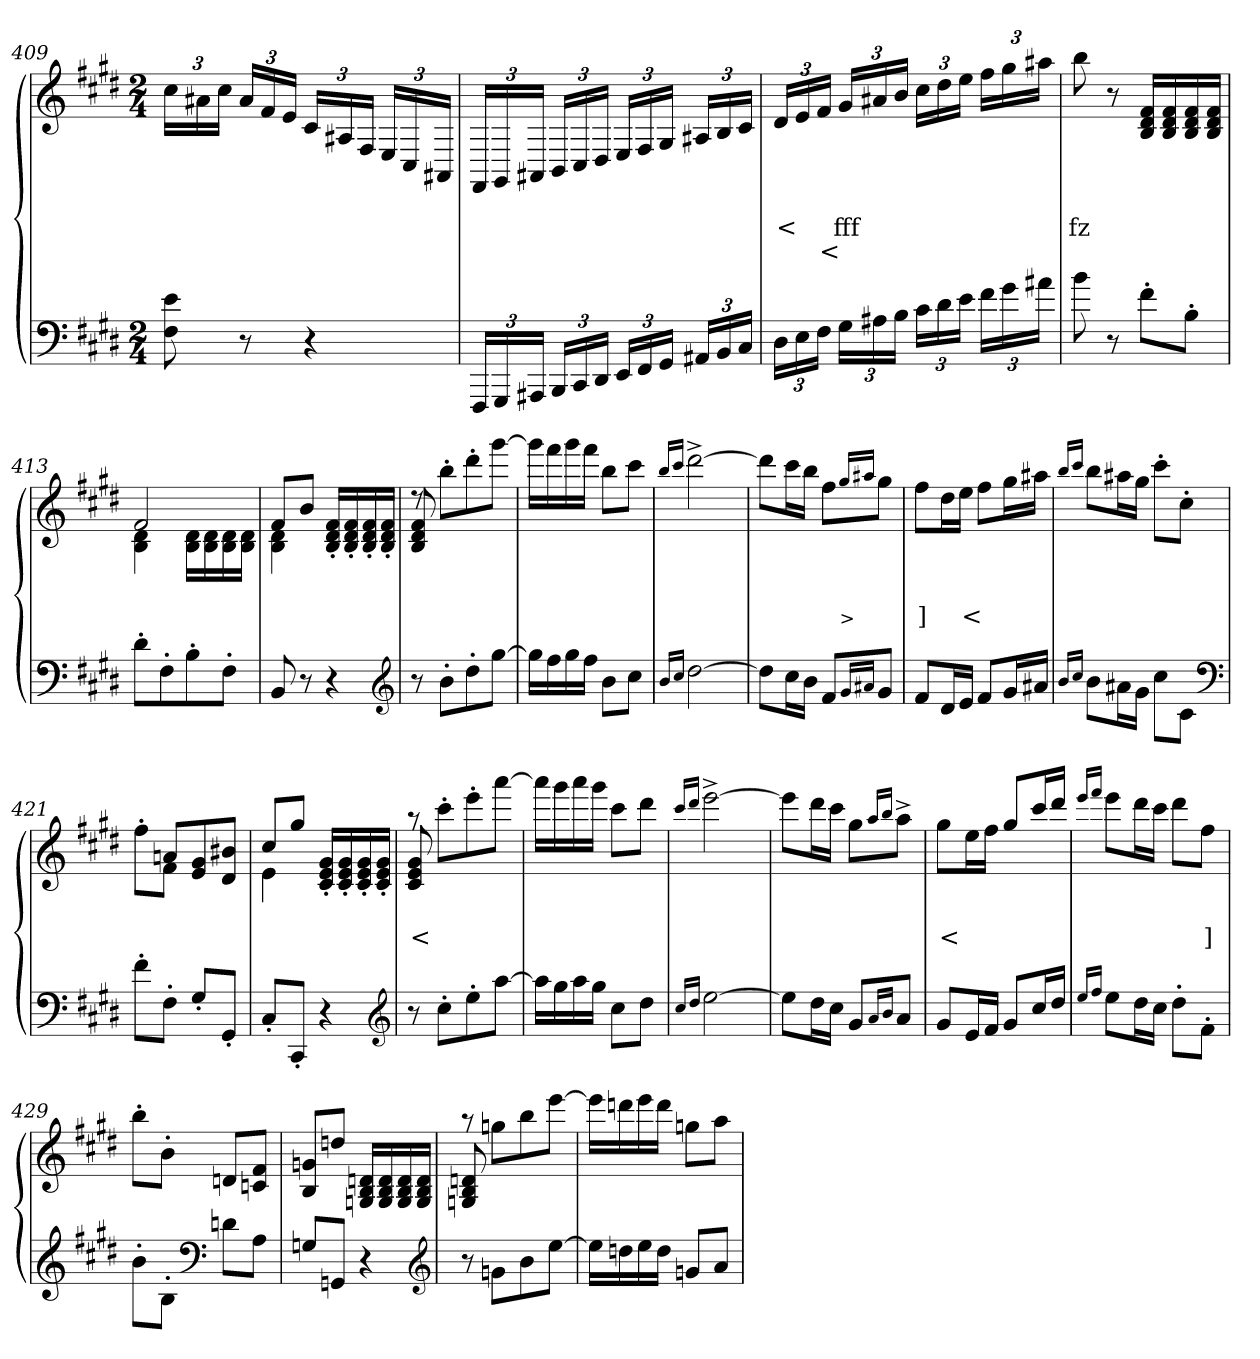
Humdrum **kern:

**kern	**kern	**text	**text	**text
*part2	*part1	*part1	*part1	*part1
*staff2	*staff1	*staff1	*staff1	*staff1
*clefF4	*clefG2	*	*	*
*k[f#c#g#d#]	*k[f#c#g#d#]	*	*	*
*M2/4	*M2/4	*	*	*
=409	=409	=409	=409	=409
8e 8F#	24cc#LL	.	.	.
.	24a#X	.	.	.
.	24cc#JJ	.	.	.
8r	24a#LL	.	.	.
.	24f#	.	.	.
.	24eJJ	.	.	.
4r	24c#\LL	.	.	.
.	24A#/	.	.	.
.	24F#/JJ	.	.	.
.	24ELL	.	.	.
.	24C#	.	.	.
.	24AA#JJ	.	.	.
=410	=410	=410	=410	=410
24FFF#LL	24FF#LL	.	.	.
24GGG#	24GG#	.	.	.
24AAA#XJJ	24AA#XJJ	.	.	.
24BBBLL	24BBLL	.	.	.
24CC#	24C#	.	.	.
24DD#JJ	24D#JJ	.	.	.
24EELL	24ELL	.	.	.
24FF#	24F#	.	.	.
24GG#JJ	24G#JJ	.	.	.
24AA#LL	24A#LL	.	.	.
24BB	24B	.	.	.
24C#JJ	24c#JJ	.	.	.
=411	=411	=411	=411	=411
24D#LL	24d#LL	.	<	.
24E	24e	.	.	.
24F#JJ	24f#JJ	.	.	<
24G#LL	24g#LL	.	fff	.
24A#X	24a#X	.	.	.
24BJJ	24bJJ	.	.	.
24c#LL	24cc#LL	.	.	.
24d#	24dd#	.	.	.
24eJJ	24eeJJ	.	.	.
24f#LL	24ff#LL	.	.	.
24g#	24gg#	.	.	.
24a#JJ	24aa#JJ	.	.	.
=412	=412	=412	=412	=412
8b	8bb	.	fz	.
8r	8r	.	p	.
8f#'>\L	16f# 16d# 16BLL	.	.	.
.	16f# 16d# 16B	.	.	.
8B'>J	16f# 16d# 16B	.	.	.
.	16f# 16d# 16BJJ	.	.	.
=413	=413	=413	=413	=413
*	*^	*	*	*
8d#'>\L	2f#	4d# 4B	.	.	.
8F#'>	.	.	.	.	.
8B'>	.	16d#\ 16BLL	.	.	.
.	.	16d# 16B	.	.	.
8F#'>J	.	16d# 16B	.	.	.
.	.	16d# 16BJJ	.	.	.
=414	=414	=414	=414	=414	=414
8BB	8f#L	4d# 4B	.	.	.
8r	8bJ	.	.	.	.
4r	16f#'> 16d#'> 16B'>LL	4ryy	.	.	.
.	16f#'> 16d#'> 16B'>	.	.	.	.
.	16f#'> 16d#'> 16B'>	.	.	.	.
.	16f#'> 16d#'> 16B'>JJ	.	.	.	.
*clefG2	*	*	*	*	*
=415	=415	=415	=415	=415	=415
8r	8r	8f#/ 8d# 8B	.	.	.
8b'>L	8bb'>\L	4.ryy	.	.	.
8dd#'>	8ddd#'>	.	.	.	.
[8gg#J	[8ggg#J	.	.	.	.
*	*v	*v	*	*	*
=416	=416	=416	=416	=416
16gg#LL]	16ggg#LL]	.	.	.
16ff#	16fff#	.	.	.
16gg#	16ggg#	.	.	.
16ff#JJ	16fff#JJ	.	.	.
8bL	8bbL	.	.	.
8cc#J	8ccc#J	.	.	.
=417	=417	=417	=417	=417
16qqb/LL	16qqbb/LL	.	.	.
16qqcc#/JJ	16qqccc#/JJ	.	.	.
[2dd#	[2ddd#^>	.	.	.
=418	=418	=418	=418	=418
8dd#L]	8ddd#L]	.	.	.
16cc#L	16ccc#L	.	.	.
16bJJ	16bbJJ	.	.	.
8f#L	8ff#L	.	.	.
16qqg#/L	16qqgg#/L	.	>	.
16qqa#X/J	16qqaa#X/J	.	.	.
8g#J	8gg#J	.	.	.
=419	=419	=419	=419	=419
8f#L	8ff#L	.	]	.
16d#L	16dd#L	.	.	.
16eJJ	16eeJJ	.	<	.
8f#L	8ff#L	.	.	.
16g#L	16gg#L	.	.	.
16a#XJJ	16aa#XJJ	.	.	.
=420	=420	=420	=420	=420
16qqb/LL	16qqbb/LL	.	.	.
16qqcc#/JJ	16qqccc#/JJ	.	.	.
8b\L	8bbL	.	.	.
16a#XL	16aa#XL	.	.	.
16g#JJ	16gg#JJ	.	.	.
8cc#\L	8ccc#'>L	.	.	.
8c#J	8cc#'>J	.	.	.
*clefF4	*	*	*	*
=421	=421	=421	=421	=421
*	*^	*	*	*
8f#'>L	8ryy	8ff#'>L	.	.	.
8F#'>J	8anL	8f#J	.	.	.
8G#'>L	8g# 8e	4ryy	.	.	.
8GG#'>J	8b#X 8d#J	.	.	.	.
=422	=422	=422	=422	=422	=422
8C#'>L	8cc#L	4e	.	.	.
8CC#'>J	8gg#J	.	.	.	.
4r	4ryy	16g#'> 16e'> 16c#'>LL	.	.	.
.	.	16g#'> 16e'> 16c#'>	.	.	.
.	.	16g#'> 16e'> 16c#'>	.	.	.
.	.	16g#'> 16e'> 16c#'>JJ	.	.	.
*clefG2	*	*	*	*	*
=423	=423	=423	=423	=423	=423
8r	8r	8g#/ 8e 8c#	.	<	.
8cc#'>L	4.ryy	8ccc#'>L	.	.	.
8ee'>	.	8eee'>	.	.	.
[8aaJ	.	[8aaaJ	.	.	.
*	*v	*v	*	*	*
=424	=424	=424	=424	=424
16aaLL]	16aaaLL]	.	.	.
16gg#	16ggg#	.	.	.
16aa	16aaa	.	.	.
16gg#JJ	16ggg#JJ	.	.	.
8cc#L	8ccc#L	.	.	.
8dd#J	8ddd#J	.	.	.
=425	=425	=425	=425	=425
16qqcc#/LL	16qqccc#/LL	.	.	.
16qqdd#/JJ	16qqddd#/JJ	.	.	.
[2ee	[2eee^>	.	.	.
=426	=426	=426	=426	=426
8eeL]	8eeeL]	.	.	.
16dd#L	16ddd#L	.	.	.
16cc#JJ	16ccc#JJ	.	.	.
8g#L	8gg#L	.	.	.
16qqa/L	16qqaa/L	.	.	.
16qqb/J	16qqbb/J	.	.	.
8aJ	8aa^>J	.	.	.
=427	=427	=427	=427	=427
8g#L	8gg#L	.	<	.
16eL	16eeL	.	.	.
16f#JJ	16ff#JJ	.	.	.
8g#/L	8gg#/L	.	.	.
16cc#L	16ccc#L	.	.	.
16dd#JJ	16ddd#JJ	.	.	.
=428	=428	=428	=428	=428
16qqee/LL	16qqeee/LL	.	.	.
16qqff#/JJ	16qqfff#/JJ	.	.	.
8eeL	8eeeL	.	.	.
16dd#L	16ddd#L	.	.	.
16cc#JJ	16ccc#JJ	.	.	.
8dd#'>\L	8ddd#\L	.	.	.
8f#'>J	8ff#J	.	]	.
=429	=429	=429	=429	=429
8b'>\L	8bb'>L	.	.	.
8B'>J	8b'>J	.	.	.
*clefF4	*	*	*	*
8dn\L	8dnL	.	.	.
8AJ	8f# 8cnJ	.	.	.
=430	=430	=430	=430	=430
8GnL	8gn 8BL	.	.	.
8GGnJ	8ddnJ	.	.	.
4r	16dn 16B 16GnLL	.	.	.
.	16d 16B 16G	.	.	.
.	16d 16B 16G	.	.	.
.	16d 16B 16GJJ	.	.	.
*clefG2	*	*	*	*
=431	=431	=431	=431	=431
*	*^	*	*	*
8r	8r	8dn/ 8B 8Gn	.	.	.
8gnL	8ggn\L	4.ryy	.	.	.
8b	8bb	.	.	.	.
[8eeJ	[8eeeJ	.	.	.	.
*	*v	*v	*	*	*
=432	=432	=432	=432	=432
16eeLL]	16eeeLL]	.	.	.
16ddn	16dddn	.	.	.
16ee	16eee	.	.	.
16ddJJ	16dddJJ	.	.	.
8gnL	8ggnL	.	.	.
8aJ	8aaJ	.	.	.
=	=	=	=	=
*-	*-	*-	*-	*-
